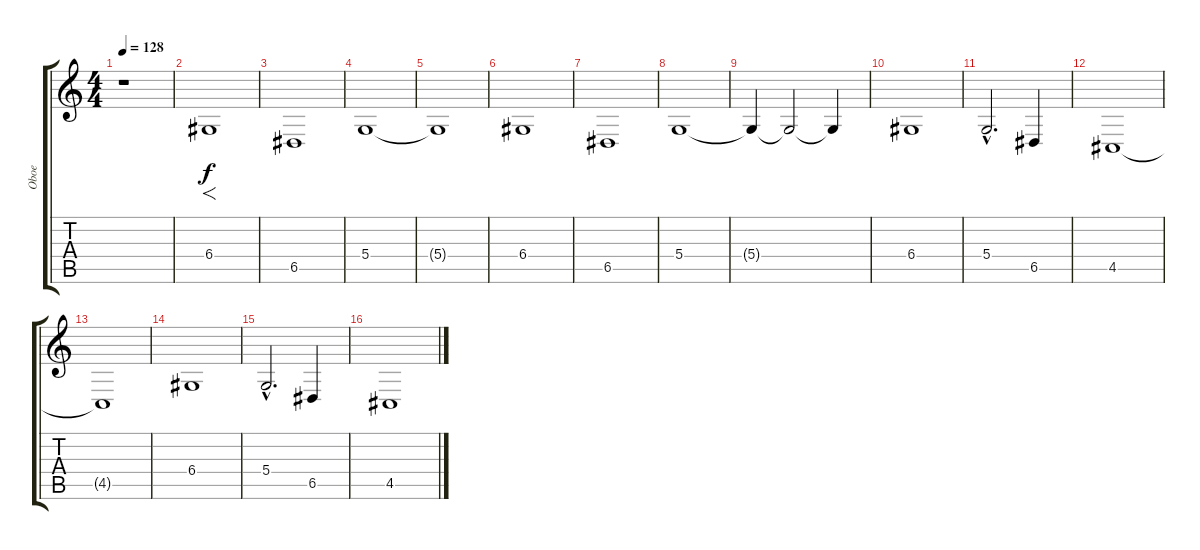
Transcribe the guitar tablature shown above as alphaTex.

\track ("Oboe" "Oboe") {instrument oboe}
\staff {score tabs}
\tuning (E4 B3 G3 D3 A2 E2) {hide}
\ts (4 4)
\tempo 128
\clef g2
\ks c
r.1{dy f instrument oboe} |
6.4.1{f volume 9 balance 0 instrument cello} |
6.5.1 |
5.4.1 |
5.4{t}.1 |
6.4.1 |
6.5.1 |
5.4.1 |
5.4{t}.4 5.4{t}.2{volume 2} 5.4{t}.4 |
6.4.1{volume 12 balance 8 instrument oboe} |
5.4{hac}.2{d} 6.5.4 |
4.5.1 |
4.5{t}.1 |
6.4.1 |
5.4{hac}.2{d} 6.5.4 |
4.5.1
